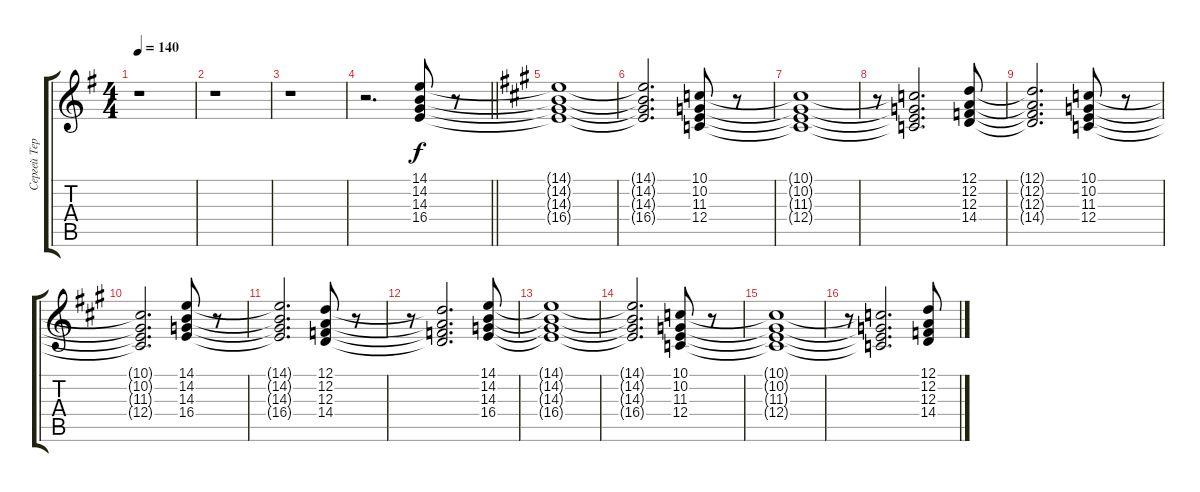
\track ("Сергей Терентьев" "Сергей Тер") {instrument synthstrings1}
\staff {score tabs}
\tuning (D4 A3 F3 C3 G2 D2) {hide}
\ts (4 4)
\tempo 140
\clef g2
\ks g
r.1{dy f} |
r.1 |
r.1 |
\barLineRight lightlight
r.2{d} (14.1 14.2 14.3 16.4).8 r.8 |
\ks a
(14.1{t} 14.2{t} 14.3{t} 16.4{t}).1 |
(14.1{t} 14.2{t} 14.3{t} 16.4{t}).2{d} (10.1 10.2 11.3 12.4).8 r.8 |
(10.1{t} 10.2{t} 11.3{t} 12.4{t}).1 |
r.8 (10.1{t} 10.2{t} 11.3{t} 12.4{t}).2{d} (12.1 12.2 12.3 14.4).8 |
(12.1{t} 12.2{t} 12.3{t} 14.4{t}).2{d} (10.1 10.2 11.3 12.4).8 r.8 |
(10.1{t} 10.2{t} 11.3{t} 12.4{t}).2{d} (14.1 14.2 14.3 16.4).8 r.8 |
(14.1{t} 14.2{t} 14.3{t} 16.4{t}).2{d} (12.1 12.2 12.3 14.4).8 r.8 |
r.8 (12.1{t} 12.2{t} 12.3{t} 14.4{t}).2{d} (14.1 14.2 14.3 16.4).8 |
(14.1{t} 14.2{t} 14.3{t} 16.4{t}).1 |
(14.1{t} 14.2{t} 14.3{t} 16.4{t}).2{d} (10.1 10.2 11.3 12.4).8 r.8 |
(10.1{t} 10.2{t} 11.3{t} 12.4{t}).1 |
r.8 (10.1{t} 10.2{t} 11.3{t} 12.4{t}).2{d} (12.1 12.2 12.3 14.4).8
